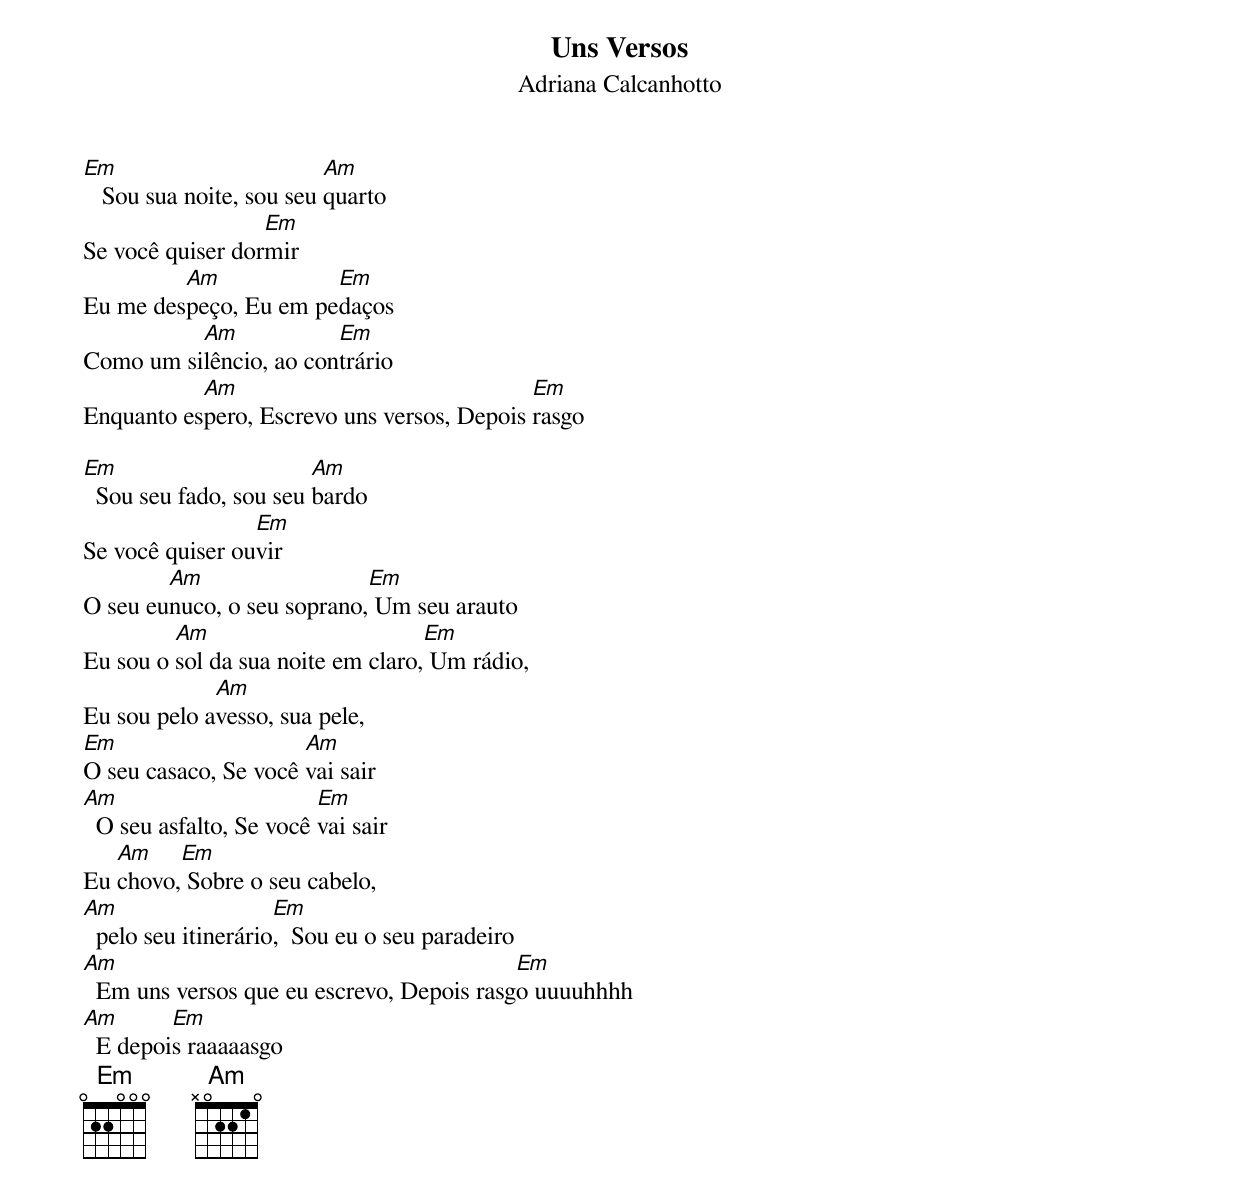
Uns Versos
Adriana Calcanhotto

Em                        Am
   Sou sua noite, sou seu quarto
                  Em
Se você quiser dormir
         Am            Em
Eu me despeço, Eu em pedaços
          Am            Em
Como um silêncio, ao contrário
           Am                               Em
Enquanto espero, Escrevo uns versos, Depois rasgo

Em                      Am
  Sou seu fado, sou seu bardo
                 Em
Se você quiser ouvir
        Am                  Em
O seu eunuco, o seu soprano, Um seu arauto
         Am                        Em
Eu sou o sol da sua noite em claro, Um rádio,
             Am
Eu sou pelo avesso, sua pele,
Em                    Am
O seu casaco, Se você vai sair
Am                       Em
  O seu asfalto, Se você vai sair
   Am    Em
Eu chovo, Sobre o seu cabelo,
Am                   Em
  pelo seu itinerário,  Sou eu o seu paradeiro
Am                                         Em
  Em uns versos que eu escrevo, Depois rasgo uuuuhhhh
Am       Em
  E depois raaaaasgo
